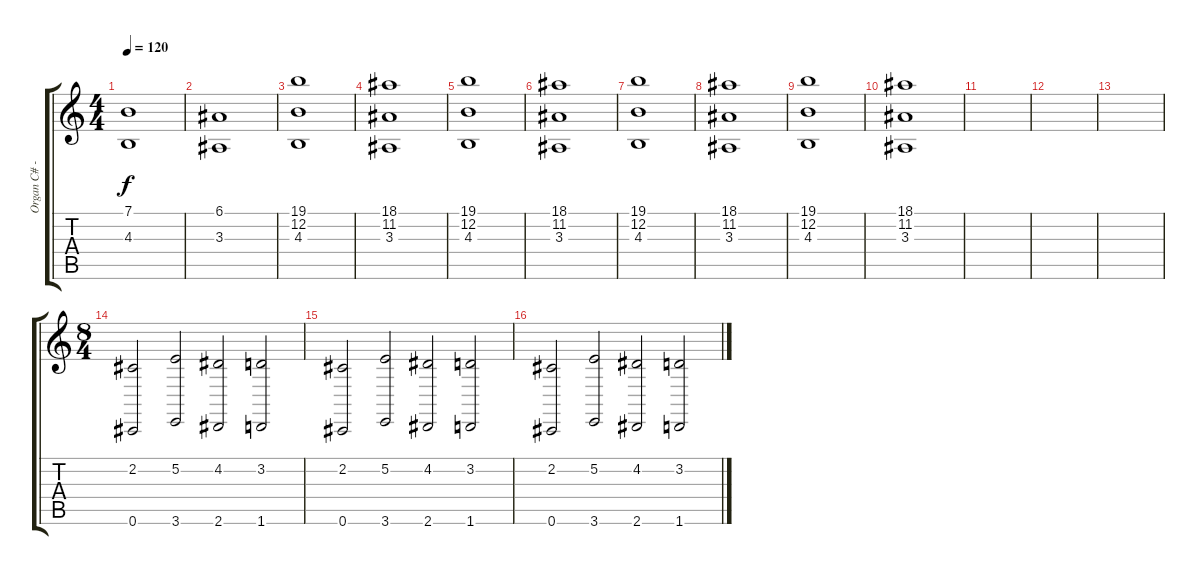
\track ("Organ C# - King Diamond" "Organ C# -") {instrument drawbarorgan}
\staff {score tabs}
\tuning (E4 B3 G3 D3 A2 Db2) {hide}
\ts (4 4)
\tempo 120
\clef g2
\ks c
(7.1 4.3).1{dy f} |
(6.1 3.3).1 |
(19.1 12.2 4.3).1 |
(18.1 11.2 3.3).1 |
(19.1 12.2 4.3).1 |
(18.1 11.2 3.3).1 |
(19.1 12.2 4.3).1 |
(18.1 11.2 3.3).1 |
(19.1 12.2 4.3).1 |
(18.1 11.2 3.3).1 |
|
|
|
\ts (8 4)
(2.2 0.6).2 (5.2 3.6).2 (4.2 2.6).2 (3.2 1.6).2 |
(2.2 0.6).2 (5.2 3.6).2 (4.2 2.6).2 (3.2 1.6).2 |
(2.2 0.6).2 (5.2 3.6).2 (4.2 2.6).2 (3.2 1.6).2
